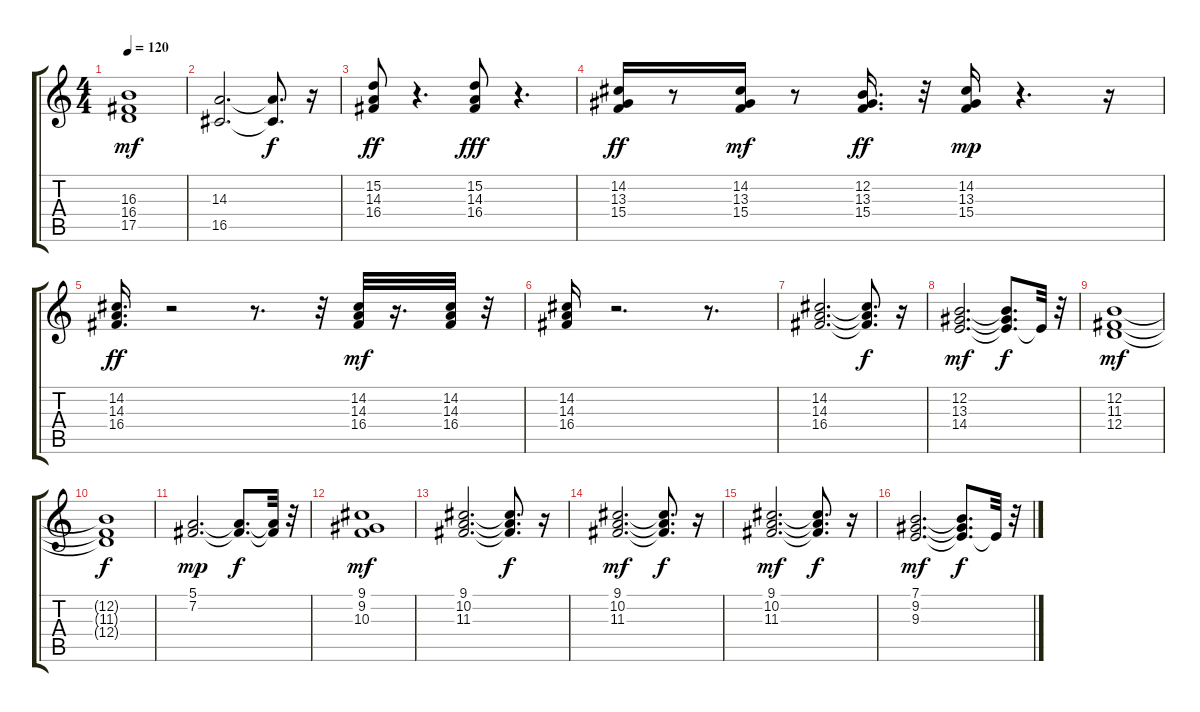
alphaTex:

\track "" {instrument synthstrings1}
\staff {score tabs}
\tuning (E4 B3 G3 D3 A2 E2) {hide}
\ts (4 4)
\tempo 120
\clef g2
\ks c
(16.3 16.4 17.5).1{dy mf} |
(14.3 16.5).2{d} (14.3{t} 16.5{t}).8{d dy f} r.16 |
(15.2 14.3 16.4).8{dy ff} r.4{d} (15.2 14.3 16.4).8{dy fff} r.4{d} |
(14.2 13.3 15.4).16{dy ff} r.8 (14.2 13.3 15.4).16{dy mf} r.8 (12.2 13.3 15.4).16{d dy ff} r.32 (14.2 13.3 15.4).16{dy mp} r.4{d} r.16 |
(14.2 14.3 16.4).16{d dy ff} r.2 r.8{d} r.32 (14.2 14.3 16.4).32{dy mf} r.16{d} (14.2 14.3 16.4).32 r.32 |
(14.2 14.3 16.4).16 r.2{d} r.8{d} |
(14.2 14.3 16.4).2{d} (14.2{t} 14.3{t} 16.4{t}).8{d dy f} r.16 |
(12.2 13.3 14.4).2{d dy mf} (12.2{t} 13.3{t} 14.4{t}).8{d dy f} 14.4{t}.32 r.32 |
(12.2 11.3 12.4).1{dy mf} |
(12.2{t} 11.3{t} 12.4{t}).1{dy f} |
(5.1 7.2).2{d dy mp} (5.1{t} 7.2{t}).8{d dy f} (5.1{t} 7.2{t}).32 r.32 |
(9.1 9.2 10.3).1{dy mf} |
(9.1 10.2 11.3).2{d} (9.1{t} 10.2{t} 11.3{t}).8{d dy f} r.16 |
(9.1 10.2 11.3).2{d dy mf} (9.1{t} 10.2{t} 11.3{t}).8{d dy f} r.16 |
(9.1 10.2 11.3).2{d dy mf} (9.1{t} 10.2{t} 11.3{t}).8{d dy f} r.16 |
(7.1 9.2 9.3).2{d dy mf} (7.1{t} 9.2{t} 9.3{t}).8{d dy f} 9.3{t}.32 r.32
